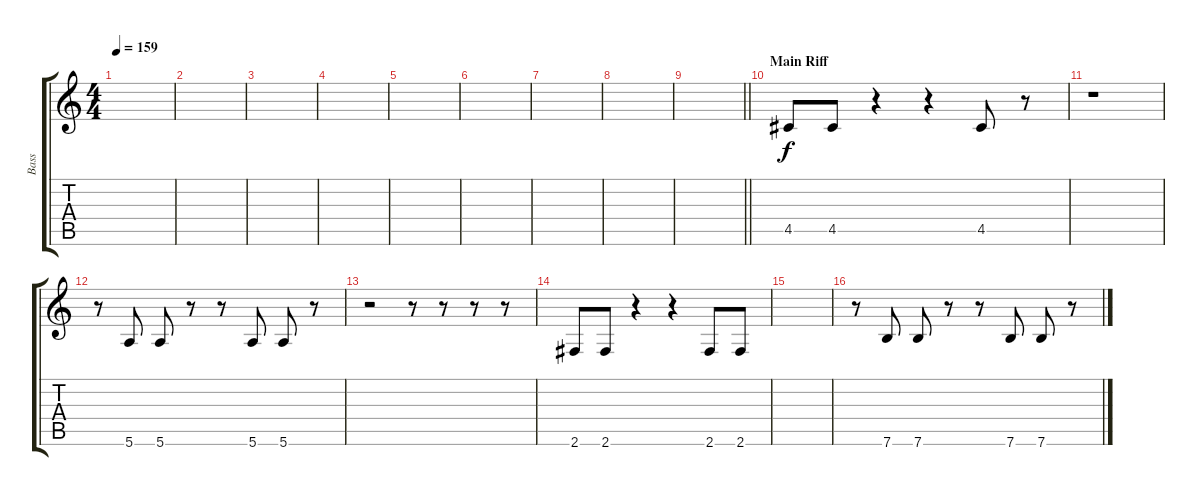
\track ("Bass" "Bass") {instrument electricbasspick}
\staff {score tabs}
\tuning (E4 B3 G3 D3 A2 E2) {hide}
\ts (4 4)
\tempo 159
\clef g2
\ks c
|
|
|
|
|
|
|
|
\barLineRight lightlight
|
\section ("" "Main Riff")
4.5.8 4.5.8 r.4 r.4 4.5.8 r.8 |
r.1 |
r.8 5.6.8 5.6.8 r.8 r.8 5.6.8 5.6.8 r.8 |
r.2 r.8 r.8 r.8 r.8 |
2.6.8 2.6.8 r.4 r.4 2.6.8 2.6.8 |
|
r.8 7.6.8 7.6.8 r.8 r.8 7.6.8 7.6.8 r.8
